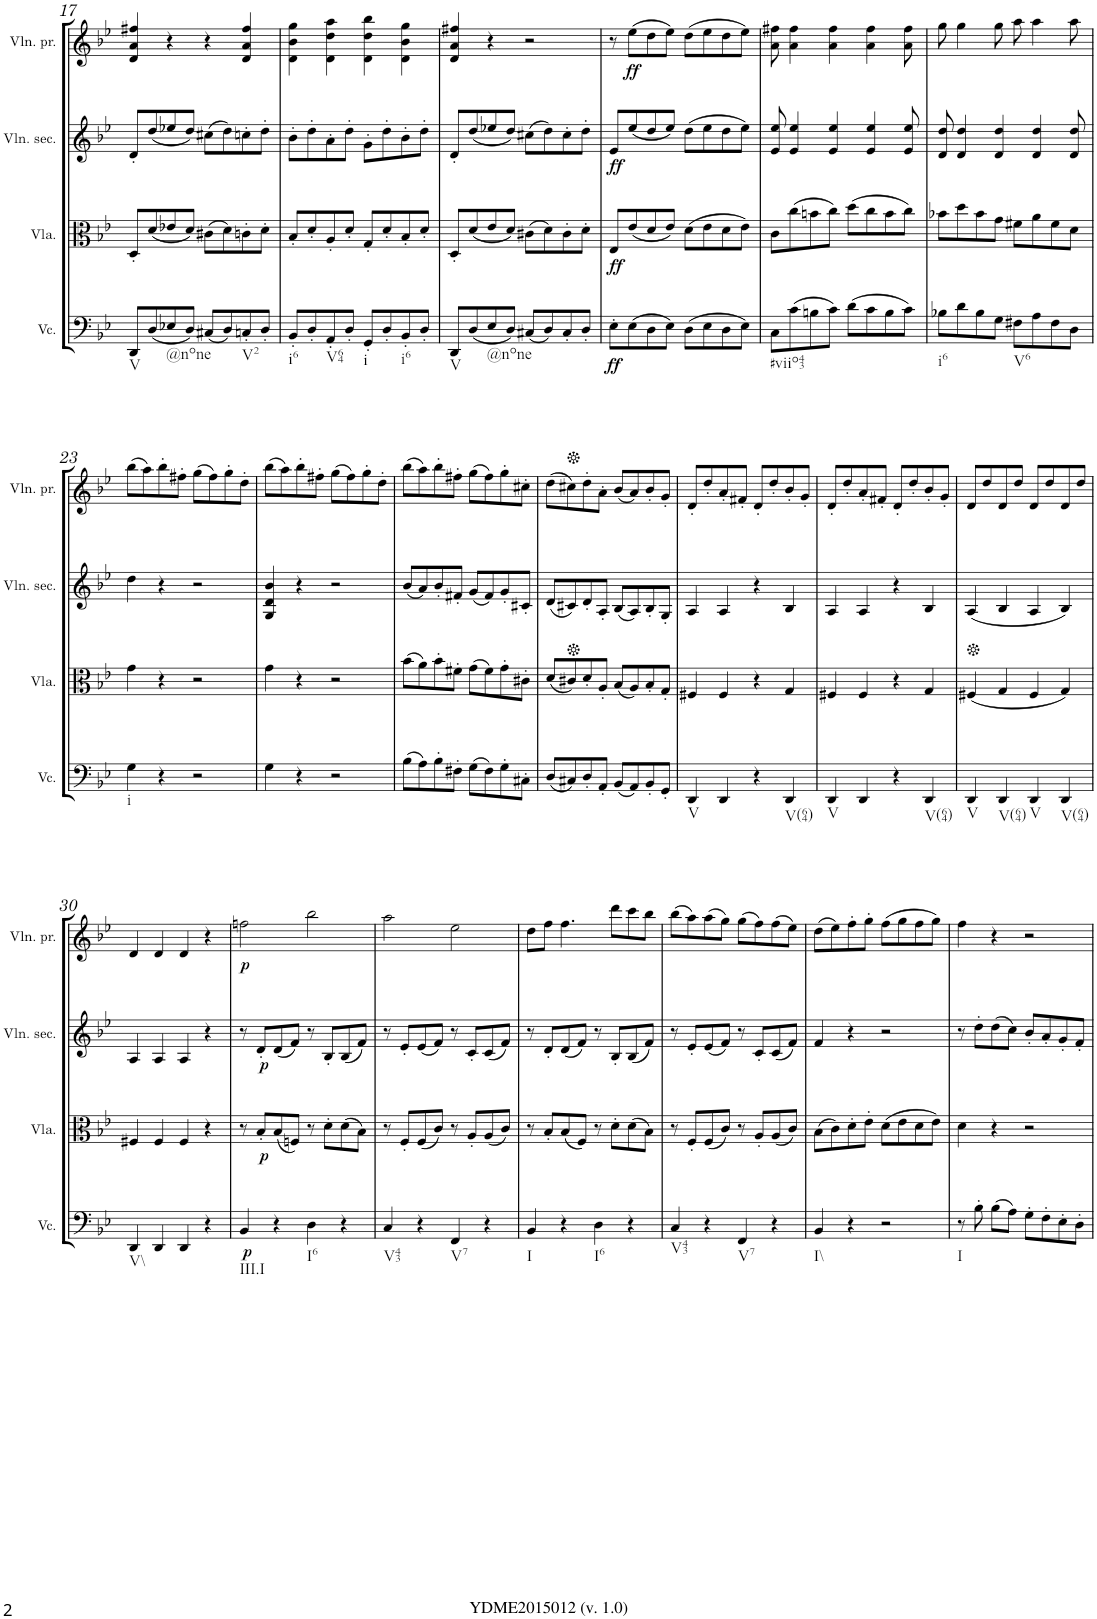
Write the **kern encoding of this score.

**kern	**dynam	**kern	**dynam	**kern	**dynam	**kern	**dynam
*part4	*part4	*part3	*part3	*part2	*part2	*part1	*part1
*staff4	*staff4	*staff3	*staff3	*staff2	*staff2	*staff1	*staff1
*I"Violoncelle	*	*I"Viola	*	*I"Violino secondo	*	*I"Violino primo	*
*I'Vc.	*	*I'Vla.	*	*I'Vln. sec.	*	*I'Vln. pr.	*
!!LO:PB:g=z
*clefF4	*	*clefC3	*	*clefG2	*	*clefG2	*
*k[b-e-]	*	*k[b-e-]	*	*k[b-e-]	*	*k[b-e-]	*
*M2/2	*	*M2/2	*	*M2/2	*	*M2/2	*
=17	=17	=17	=17	=17	=17	=17	=17
!LO:TX:b:t=V	!	!	!	!	!	!	!
8DD/L	.	8D'/L	.	8d'/L	.	4d/ 4a/ 4ff#X/	.
(<8D/	.	(<8d/	.	(<8dd/	.	.	.
!LO:TX:b:t=@none	!	!	!	!	!	!	!
8E-X/	.	8e-X/	.	8ee-X/	.	4r	.
8D/J)	.	8d/J)	.	8dd/J)	.	.	.
(<8C#X/L	.	(>8c#X\L	.	(>8cc#X\L	.	4r	.
8D/)	.	8d\)	.	8dd\)	.	.	.
!LO:TX:b:t=V2	!	!	!	!	!	!	!
8Cn'/	.	8cn'\	.	8ccn'\	.	4d/ 4a/ 4ff#/	.
8D'/J	.	8d'\J	.	8dd'\J	.	.	.
=18	=18	=18	=18	=18	=18	=18	=18
!LO:TX:b:t=i6	!	!	!	!	!	!	!
8BB-'/L	.	8B-'/L	.	8b-'\L	.	4d\ 4b-\ 4gg\	.
8D'/	.	8d'/	.	8dd'\	.	.	.
!LO:TX:b:t=V64	!	!	!	!	!	!	!
8AA'/	.	8A'/	.	8a'\	.	4d\ 4dd\ 4aa\	.
8D'/J	.	8d'/J	.	8dd'\J	.	.	.
!LO:TX:b:t=i	!	!	!	!	!	!	!
8GG'/L	.	8G'/L	.	8g'\L	.	4d\ 4dd\ 4bb-\	.
8D'/	.	8d'/	.	8dd'\	.	.	.
!LO:TX:b:t=i6	!	!	!	!	!	!	!
8BB-'/	.	8B-'/	.	8b-'\	.	4d\ 4b-\ 4gg\	.
8D'/J	.	8d'/J	.	8dd'\J	.	.	.
=19	=19	=19	=19	=19	=19	=19	=19
!LO:TX:b:t=V	!	!	!	!	!	!	!
8DD/L	.	8D'/L	.	8d'/L	.	4d/ 4a/ 4ff#X/	.
(<8D/	.	(<8d/	.	(<8dd/	.	.	.
!LO:TX:b:t=@none	!	!	!	!	!	!	!
8E-/	.	8e-/	.	8ee-X/	.	4r	.
8D/J)	.	8d/J)	.	8dd/J)	.	.	.
(<8C#X/L	.	(>8c#X\L	.	(>8cc#X\L	.	2r	.
8D/)	.	8d\)	.	8dd\)	.	.	.
8C#'/	.	8c#'\	.	8cc#'\	.	.	.
8D'/J	.	8d'\J	.	8dd'\J	.	.	.
=20	=20	=20	=20	=20	=20	=20	=20
!	!LO:DY:b	!	!LO:DY:b	!	!LO:DY:b	!	!
8E-'\L	ff	8E-/L	ff	8e-/L	ff	8r	.
!	!	!	!	!	!	!	!LO:DY:b
(>8E-\	.	(<8e-/	.	(<8ee-/	.	(>8ee-\L	ff
8D\	.	8d/	.	8dd/	.	8dd\	.
8E-\J)	.	8e-/J)	.	8ee-/J)	.	8ee-\J)	.
(>8D\L	.	(>8d\L	.	(>8dd\L	.	(>8dd\L	.
8E-\	.	8e-\	.	8ee-\	.	8ee-\	.
8D\	.	8d\	.	8dd\	.	8dd\	.
8E-\J)	.	8e-\J)	.	8ee-\J)	.	8ee-\J)	.
=21	=21	=21	=21	=21	=21	=21	=21
!LO:TX:b:t=#viio43	!	!	!	!	!	!	!
8C\L	.	8c\L	.	8e-/ 8ee-/	.	8a\ 8ff#X\	.
(>8c\	.	(>8cc\	.	4e-/ 4ee-/	.	4a\ 4ff#\	.
8Bn\	.	8bn\	.	.	.	.	.
8c\J)	.	8cc\J)	.	4e-/ 4ee-/	.	4a\ 4ff#\	.
(>8d\L	.	(>8dd\L	.	.	.	.	.
8c\	.	8cc\	.	4e-/ 4ee-/	.	4a\ 4ff#\	.
8B\	.	8b\	.	.	.	.	.
8c\J)	.	8cc\J)	.	8e-/ 8ee-/	.	8a\ 8ff#\	.
=22	=22	=22	=22	=22	=22	=22	=22
!LO:TX:b:t=i6	!	!	!	!	!	!	!
8B-X\L	.	8b-X\L	.	8d/ 8dd/	.	8gg\	.
8d\	.	8dd\	.	4d/ 4dd/	.	4gg\	.
8B-\	.	8b-\	.	.	.	.	.
8G\J	.	8g\J	.	4d/ 4dd/	.	8gg\	.
!LO:TX:b:t=V6	!	!	!	!	!	!	!
8F#X\L	.	8f#X\L	.	.	.	8aa\	.
8A\	.	8a\	.	4d/ 4dd/	.	4aa\	.
8F#\	.	8f#\	.	.	.	.	.
8D\J	.	8d\J	.	8d/ 8dd/	.	8aa\	.
!!LO:LB:g=z
=23	=23	=23	=23	=23	=23	=23	=23
!LO:TX:b:t=i	!	!	!	!	!	!	!
4G\	.	4g\	.	4dd\	.	(>8bb-\L	.
.	.	.	.	.	.	8aa\)	.
4r	.	4r	.	4r	.	8bb-'\	.
.	.	.	.	.	.	8ff#X'\J	.
2r	.	2r	.	2r	.	(>8gg\L	.
.	.	.	.	.	.	8ff#\)	.
.	.	.	.	.	.	8gg'\	.
.	.	.	.	.	.	8dd'\J	.
=24	=24	=24	=24	=24	=24	=24	=24
4G\	.	4g\	.	4G/ 4d/ 4b-/	.	(>8bb-\L	.
.	.	.	.	.	.	8aa\)	.
4r	.	4r	.	4r	.	8bb-'\	.
.	.	.	.	.	.	8ff#X'\J	.
2r	.	2r	.	2r	.	(>8gg\L	.
.	.	.	.	.	.	8ff#\)	.
.	.	.	.	.	.	8gg'\	.
.	.	.	.	.	.	8dd'\J	.
=25	=25	=25	=25	=25	=25	=25	=25
(>8B-\L	.	(>8b-\L	.	(<8b-/L	.	(>8bb-\L	.
8A\)	.	8a\)	.	8a/)	.	8aa\)	.
8B-'\	.	8b-'\	.	8b-'/	.	8bb-'\	.
8F#X'\J	.	8f#X'\J	.	8f#X'/J	.	8ff#X'\J	.
(>8G\L	.	(>8g\L	.	(<8g/L	.	(>8gg\L	.
8F#\)	.	8f#\)	.	8f#/)	.	8ff#\)	.
8G'\	.	8g'\	.	8g'/	.	8gg'\	.
8C#X'\J	.	8c#X'\J	.	8c#X'/J	.	8cc#X'\J	.
=26	=26	=26	=26	=26	=26	=26	=26
(<8D/L	.	(<8d/L	.	(<8d/L	.	(>8dd\L	.
8C#X/)	.	8c#X/)	.	8c#X/)	.	8cc#X\)	.
8D'/	.	8d'/	.	8d'/	.	8dd'\	.
8AA'/J	.	8A'/J	.	8A'/J	.	8a'\J	.
(<8BB-/L	.	(<8B-/L	.	(<8B-/L	.	(<8b-/L	.
8AA/)	.	8A/)	.	8A/)	.	8a/)	.
8BB-'/	.	8B-'/	.	8B-'/	.	8b-'/	.
8GG'/J	.	8G'/J	.	8G'/J	.	8g'/J	.
=27	=27	=27	=27	=27	=27	=27	=27
!LO:TX:b:t=V	!	!	!	!	!	!	!
4DD/	.	4F#X/	.	4A/	.	8d'/L	.
.	.	.	.	.	.	8dd'/	.
4DD/	.	4F#/	.	4A/	.	8a'/	.
.	.	.	.	.	.	8f#X'/J	.
4r	.	4r	.	4r	.	8d'/L	.
.	.	.	.	.	.	8dd'/	.
!LO:TX:b:t=V(64)	!	!	!	!	!	!	!
4DD/	.	4G/	.	4B-/	.	8b-'/	.
.	.	.	.	.	.	8g'/J	.
=28	=28	=28	=28	=28	=28	=28	=28
!LO:TX:b:t=V	!	!	!	!	!	!	!
4DD/	.	4F#X/	.	4A/	.	8d'/L	.
.	.	.	.	.	.	8dd'/	.
4DD/	.	4F#/	.	4A/	.	8a'/	.
.	.	.	.	.	.	8f#X'/J	.
4r	.	4r	.	4r	.	8d'/L	.
.	.	.	.	.	.	8dd'/	.
!LO:TX:b:t=V(64)	!	!	!	!	!	!	!
4DD/	.	4G/	.	4B-/	.	8b-'/	.
.	.	.	.	.	.	8g'/J	.
=29	=29	=29	=29	=29	=29	=29	=29
!LO:TX:b:t=V	!	!	!	!	!	!	!
4DD/	.	(<4F#X/	.	(<4A/	.	8d/L	.
.	.	.	.	.	.	8dd/	.
!LO:TX:b:t=V(64)	!	!	!	!	!	!	!
4DD/	.	4G/	.	4B-/	.	8d/	.
.	.	.	.	.	.	8dd/J	.
!LO:TX:b:t=V	!	!	!	!	!	!	!
4DD/	.	4F#/	.	4A/	.	8d/L	.
.	.	.	.	.	.	8dd/	.
!LO:TX:b:t=V(64)	!	!	!	!	!	!	!
4DD/	.	4G/)	.	4B-/)	.	8d/	.
.	.	.	.	.	.	8dd/J	.
!!LO:LB:g=z
=30	=30	=30	=30	=30	=30	=30	=30
!LO:TX:b:t=V\\	!	!	!	!	!	!	!
4DD/	.	4F#X/	.	4A/	.	4d/	.
4DD/	.	4F#/	.	4A/	.	4d/	.
4DD/	.	4F#/	.	4A/	.	4d/	.
4r	.	4r	.	4r	.	4r	.
=31	=31	=31	=31	=31	=31	=31	=31
!LO:TX:b:t=III.I	!	!	!	!	!	!	!
!	!LO:DY:b	!	!	!	!	!	!LO:DY:b
4BB-/	p	8r	.	8r	.	2ffn\	p
!	!	!	!LO:DY:b	!	!LO:DY:b	!	!
.	.	8B-'/L	p	8d'/L	p	.	.
4r	.	(<8B-/	.	(<8d/	.	.	.
.	.	8Fn/J)	.	8f/J)	.	.	.
!LO:TX:b:t=I6	!	!	!	!	!	!	!
4D\	.	8r	.	8r	.	2bb-\	.
.	.	8d'\L	.	8B-'/L	.	.	.
4r	.	(>8d\	.	(<8B-/	.	.	.
.	.	8B-\J)	.	8f/J)	.	.	.
=32	=32	=32	=32	=32	=32	=32	=32
!LO:TX:b:t=V43	!	!	!	!	!	!	!
4C/	.	8r	.	8r	.	2aa\	.
.	.	8F'/L	.	8e-'/L	.	.	.
4r	.	(<8F/	.	(<8e-/	.	.	.
.	.	8c/J)	.	8f/J)	.	.	.
!LO:TX:b:t=V7	!	!	!	!	!	!	!
4FF/	.	8r	.	8r	.	2ee-\	.
.	.	8A'/L	.	8c'/L	.	.	.
4r	.	(<8A/	.	(<8c/	.	.	.
.	.	8c/J)	.	8f/J)	.	.	.
=33	=33	=33	=33	=33	=33	=33	=33
!LO:TX:b:t=I	!	!	!	!	!	!	!
4BB-/	.	8r	.	8r	.	8dd\L	.
.	.	8B-'/L	.	8d'/L	.	8ff\J	.
4r	.	(<8B-/	.	(<8d/	.	4.ff\	.
.	.	8F/J)	.	8f/J)	.	.	.
!LO:TX:b:t=I6	!	!	!	!	!	!	!
4D\	.	8r	.	8r	.	.	.
.	.	8d'\L	.	8B-'/L	.	8ddd\L	.
4r	.	(>8d\	.	(<8B-/	.	8ccc\	.
.	.	8B-\J)	.	8f/J)	.	8bb-\J	.
=34	=34	=34	=34	=34	=34	=34	=34
!LO:TX:b:t=V43	!	!	!	!	!	!	!
4C/	.	8r	.	8r	.	(>8bb-\L	.
.	.	8F'/L	.	8e-'/L	.	8aa\)	.
4r	.	(<8F/	.	(<8e-/	.	(>8aa\	.
.	.	8c/J)	.	8f/J)	.	8gg\J)	.
!LO:TX:b:t=V7	!	!	!	!	!	!	!
4FF/	.	8r	.	8r	.	(>8gg\L	.
.	.	8A'/L	.	8c'/L	.	8ff\)	.
4r	.	(<8A/	.	(<8c/	.	(>8ff\	.
.	.	8c/J)	.	8f/J)	.	8ee-\J)	.
=35	=35	=35	=35	=35	=35	=35	=35
!LO:TX:b:t=I\\	!	!	!	!	!	!	!
4BB-/	.	(>8B-\L	.	4f/	.	(>8dd\L	.
.	.	8c\)	.	.	.	8ee-\)	.
4r	.	8d'\	.	4r	.	8ff'\	.
.	.	8e-'\J	.	.	.	8gg'\J	.
2r	.	(>8d\L	.	2r	.	(>8ff\L	.
.	.	8e-\	.	.	.	8gg\	.
.	.	8d\	.	.	.	8ff\	.
.	.	8e-\J)	.	.	.	8gg\J)	.
=36	=36	=36	=36	=36	=36	=36	=36
!LO:TX:b:t=I	!	!	!	!	!	!	!
8r	.	4d\	.	8r	.	4ff\	.
8B-'\	.	.	.	8dd'\L	.	.	.
(>8B-\L	.	4r	.	(>8dd\	.	4r	.
8A\J)	.	.	.	8cc\J)	.	.	.
8G'\L	.	2r	.	8b-'/L	.	2r	.
8F'\	.	.	.	8a'/	.	.	.
8E-'\	.	.	.	8g'/	.	.	.
8D'\J	.	.	.	8f'/J	.	.	.
=	=	=	=	=	=	=	=
*-	*-	*-	*-	*-	*-	*-	*-
